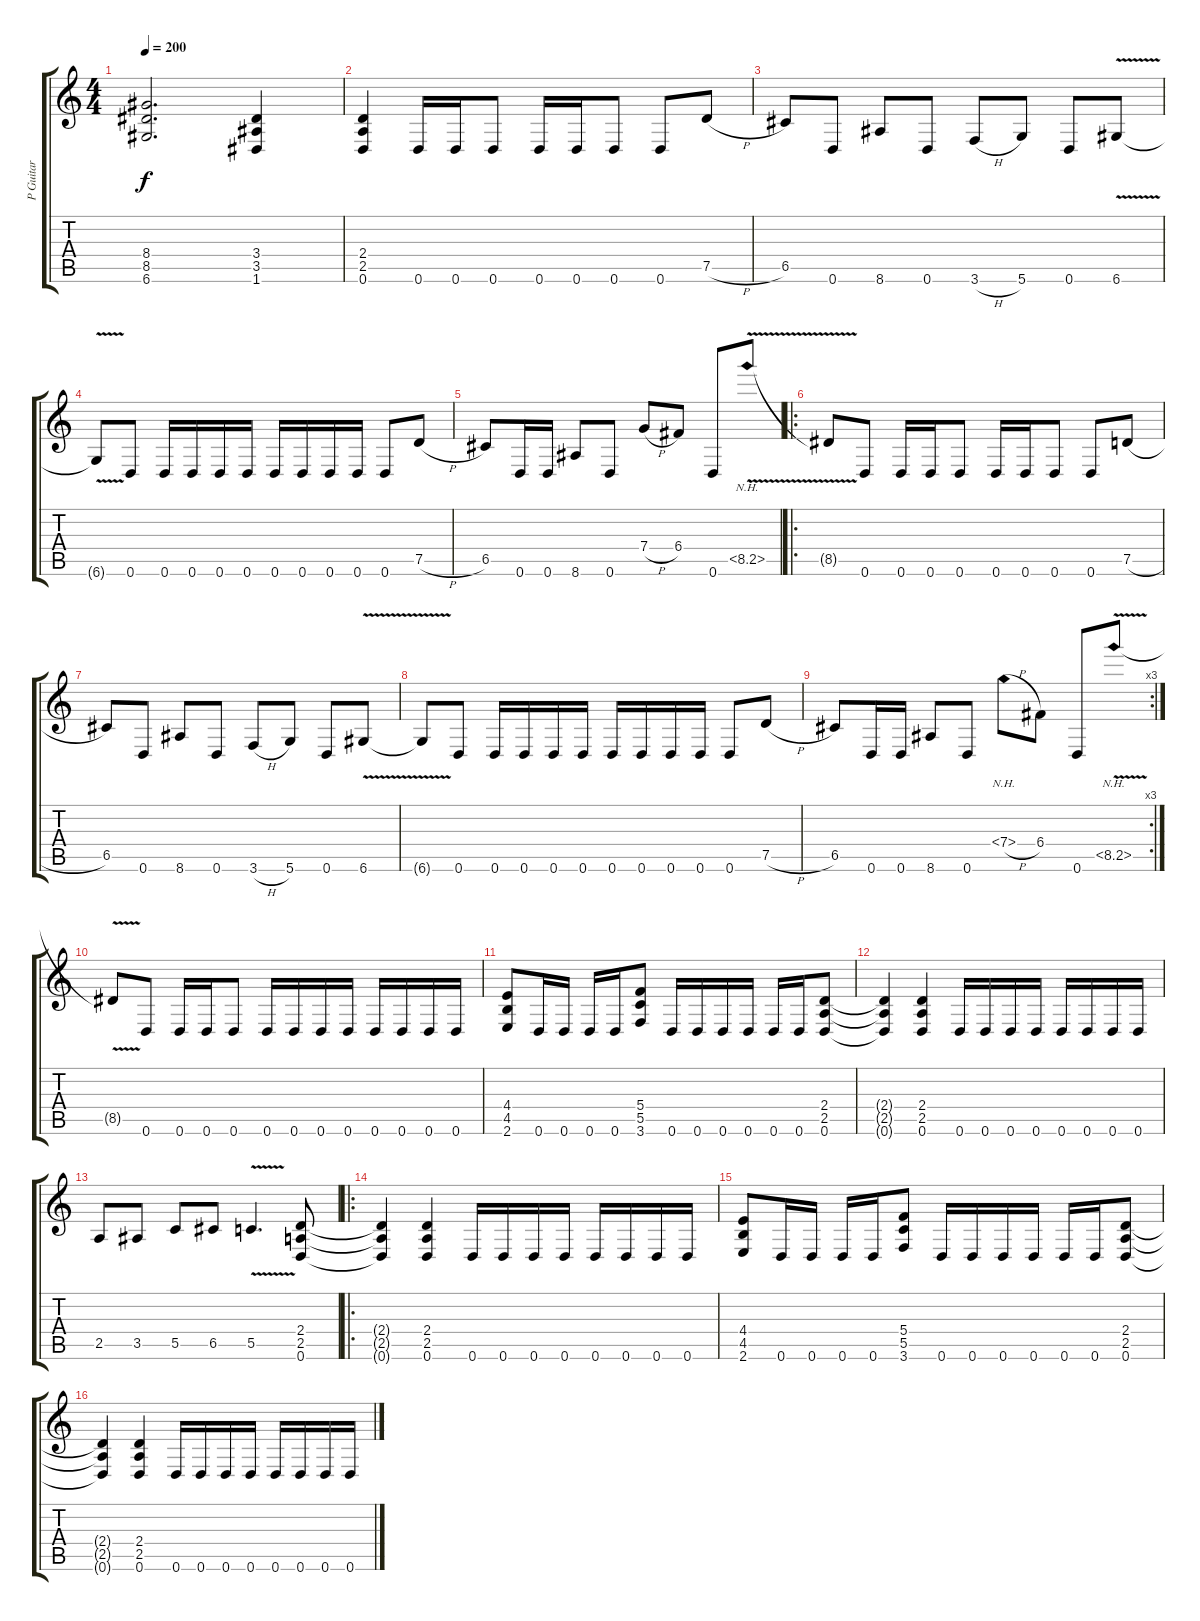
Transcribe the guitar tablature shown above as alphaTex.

\track ("P Guitar" "P Guitar") {instrument distortionguitar}
\staff {score tabs}
\tuning (D4 A3 F3 C3 G2 D2) {hide}
\ts (4 4)
\tempo 200
\clef g2
\ks c
(8.4 8.5 6.6).2{d dy f} (3.4 3.5 1.6).4 |
(2.4 2.5 0.6).4 0.6.16 0.6.16 0.6.8 0.6.16 0.6.16 0.6.8 0.6.8 7.5{h}.8 |
6.5.8 0.6.8 8.6.8 0.6.8 3.6{h}.8 5.6.8 0.6.8 6.6{v}.8 |
6.6{t}.8 0.6.8 0.6.16 0.6.16 0.6.16 0.6.16 0.6.16 0.6.16 0.6.16 0.6.16 0.6.8 7.5{h}.8 |
6.5.8 0.6.16 0.6.16 8.6.8 0.6.8 7.4{h}.8 6.4.8 0.6.8 8.5{nh v}.8 |
\ro
8.5{t}.8 0.6.8 0.6.16 0.6.16 0.6.8 0.6.16 0.6.16 0.6.8 0.6.8 7.5{h}.8 |
6.5.8 0.6.8 8.6.8 0.6.8 3.6{h}.8 5.6.8 0.6.8 6.6{v}.8 |
6.6{t}.8 0.6.8 0.6.16 0.6.16 0.6.16 0.6.16 0.6.16 0.6.16 0.6.16 0.6.16 0.6.8 7.5{h}.8 |
\rc 3
6.5.8 0.6.16 0.6.16 8.6.8 0.6.8 7.4{nh h}.8 6.4.8 0.6.8 8.5{nh v}.8 |
8.5{t}.8 0.6.8 0.6.16 0.6.16 0.6.8 0.6.16 0.6.16 0.6.16 0.6.16 0.6.16 0.6.16 0.6.16 0.6.16 |
(4.4 4.5 2.6).8 0.6.16 0.6.16 0.6.16 0.6.16 (5.4 5.5 3.6).8 0.6.16 0.6.16 0.6.16 0.6.16 0.6.16 0.6.16 (2.4 2.5 0.6).8 |
(2.4{t} 2.5{t} 0.6{t}).4 (2.4 2.5 0.6).4 0.6.16 0.6.16 0.6.16 0.6.16 0.6.16 0.6.16 0.6.16 0.6.16 |
2.5.8 3.5.8 5.5.8 6.5.8 5.5{v}.4{d} (2.4 2.5 0.6).8 |
\ro
(2.4{t} 2.5{t} 0.6{t}).4 (2.4 2.5 0.6).4 0.6.16 0.6.16 0.6.16 0.6.16 0.6.16 0.6.16 0.6.16 0.6.16 |
(4.4 4.5 2.6).8 0.6.16 0.6.16 0.6.16 0.6.16 (5.4 5.5 3.6).8 0.6.16 0.6.16 0.6.16 0.6.16 0.6.16 0.6.16 (2.4 2.5 0.6).8 |
(2.4{t} 2.5{t} 0.6{t}).4 (2.4 2.5 0.6).4 0.6.16 0.6.16 0.6.16 0.6.16 0.6.16 0.6.16 0.6.16 0.6.16
